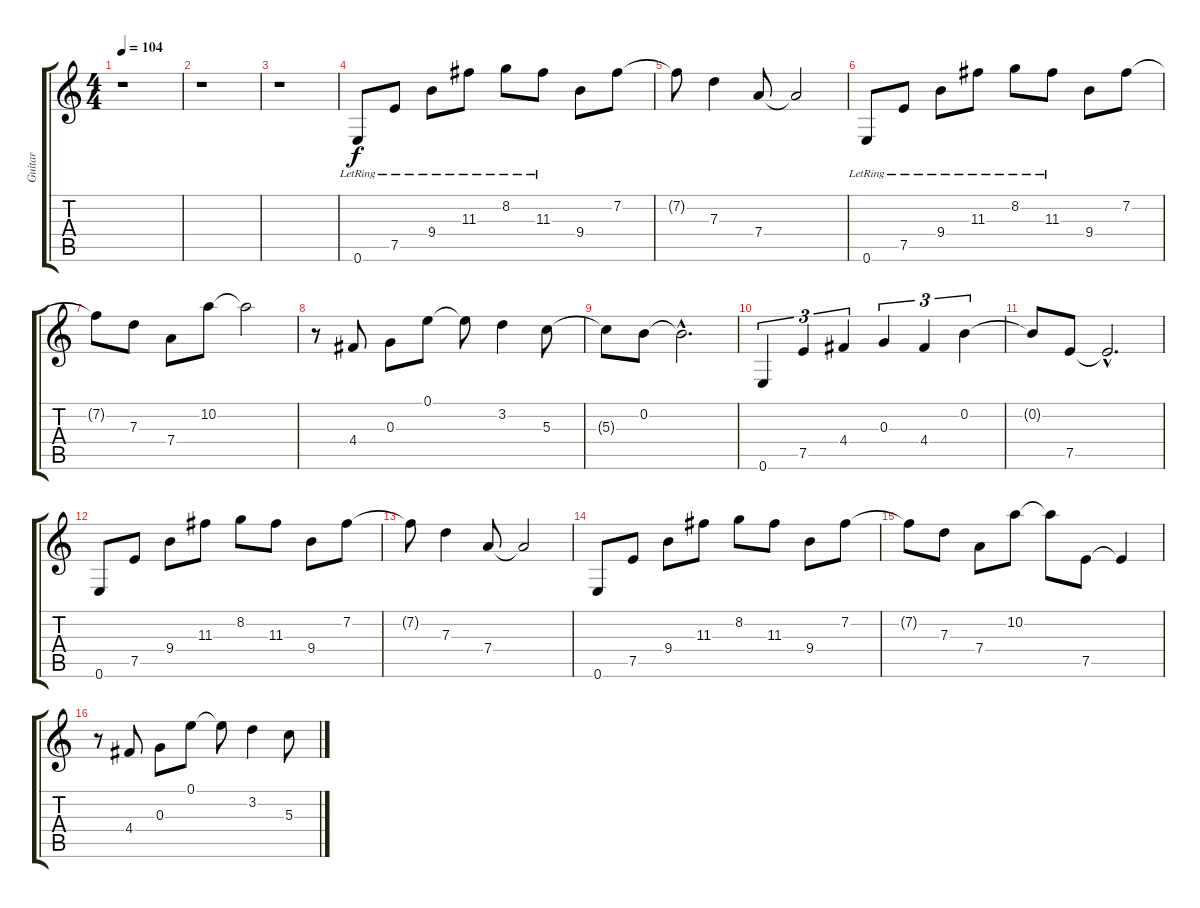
\track ("Guitar" "Guitar") {instrument distortionguitar}
\staff {score tabs}
\tuning (E4 B3 G3 D3 A2 E2) {hide}
\ts (4 4)
\tempo 104
\clef g2
\ks c
r.1{dy ff} |
r.1 |
r.1 |
0.6{lr}.8{dy f volume 13 instrument electricguitarclean} 7.5{lr}.8 9.4{lr}.8 11.3{lr}.8 8.2{lr}.8 11.3{lr}.8 9.4.8 7.2.8 |
7.2{t}.8 7.3.4 7.4.8 7.4{t}.2 |
0.6{lr}.8 7.5{lr}.8 9.4{lr}.8 11.3{lr}.8 8.2{lr}.8 11.3{lr}.8 9.4.8 7.2.8 |
7.2{t}.8 7.3.8 7.4.8 10.2.8 10.2{t}.2 |
r.8 4.4.8 0.3.8 0.1.8 0.1{t}.8 3.2.4 5.3.8 |
5.3{t}.8 0.2.8 0.2{hac t}.2{d} |
0.6.4{tu (3 2)} 7.5.4{tu (3 2)} 4.4.4{tu (3 2)} 0.3.4{tu (3 2)} 4.4.4{tu (3 2)} 0.2.4{tu (3 2)} |
0.2{t}.8 7.5.8 7.5{hac t}.2{d} |
0.6.8 7.5.8 9.4.8 11.3.8 8.2.8 11.3.8 9.4.8 7.2.8 |
7.2{t}.8 7.3.4 7.4.8 7.4{t}.2 |
0.6.8 7.5.8 9.4.8 11.3.8 8.2.8 11.3.8 9.4.8 7.2.8 |
7.2{t}.8 7.3.8 7.4.8 10.2.8 10.2{t}.8 7.5.8 7.5{t}.4 |
r.8 4.4.8 0.3.8 0.1.8 0.1{t}.8 3.2.4 5.3.8
